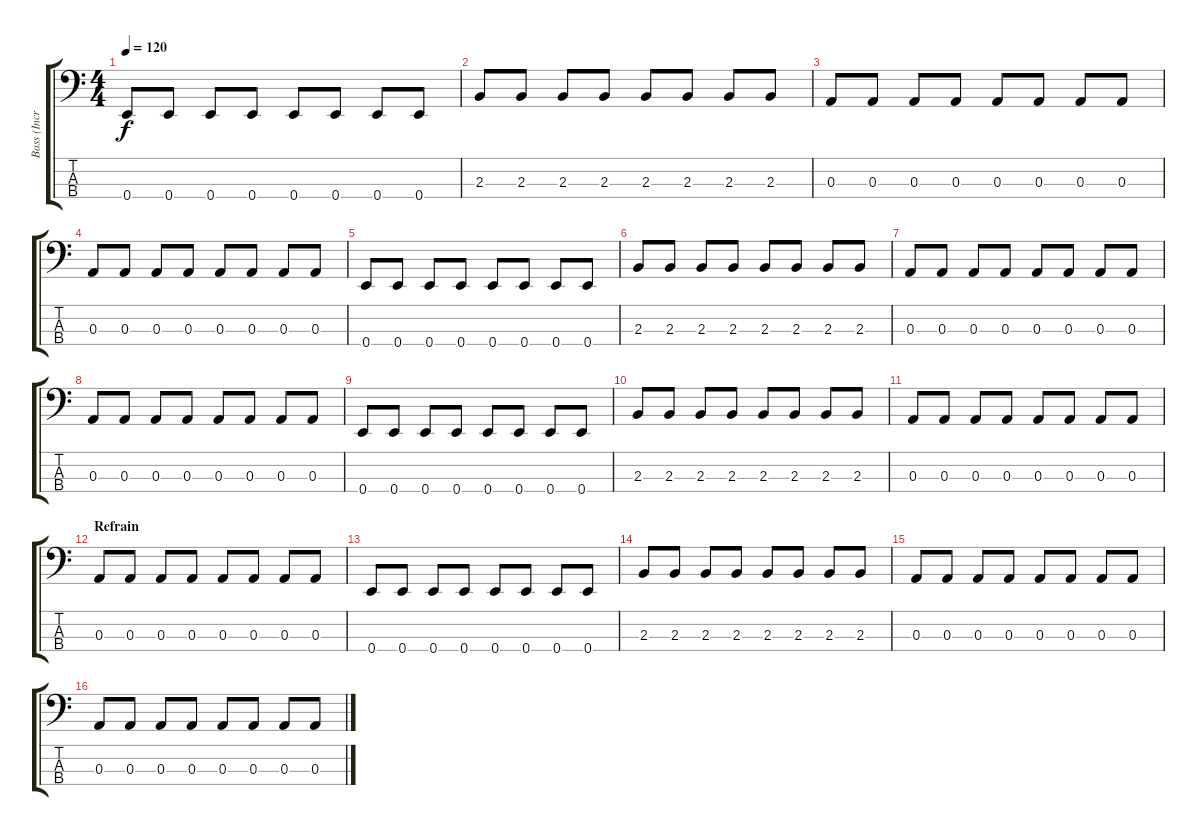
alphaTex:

\track ("Bass (Incredible)" "Bass (Incr") {instrument electricbassfinger}
\staff {score tabs}
\tuning (G2 D2 A1 E1) {hide}
\ts (4 4)
\tempo 120
\clef f4
\ks c
0.4.8{dy f} 0.4.8 0.4.8 0.4.8 0.4.8 0.4.8 0.4.8 0.4.8 |
2.3.8 2.3.8 2.3.8 2.3.8 2.3.8 2.3.8 2.3.8 2.3.8 |
0.3.8 0.3.8 0.3.8 0.3.8 0.3.8 0.3.8 0.3.8 0.3.8 |
0.3.8 0.3.8 0.3.8 0.3.8 0.3.8 0.3.8 0.3.8 0.3.8 |
0.4.8 0.4.8 0.4.8 0.4.8 0.4.8 0.4.8 0.4.8 0.4.8 |
2.3.8 2.3.8 2.3.8 2.3.8 2.3.8 2.3.8 2.3.8 2.3.8 |
0.3.8 0.3.8 0.3.8 0.3.8 0.3.8 0.3.8 0.3.8 0.3.8 |
0.3.8 0.3.8 0.3.8 0.3.8 0.3.8 0.3.8 0.3.8 0.3.8 |
0.4.8 0.4.8 0.4.8 0.4.8 0.4.8 0.4.8 0.4.8 0.4.8 |
2.3.8 2.3.8 2.3.8 2.3.8 2.3.8 2.3.8 2.3.8 2.3.8 |
0.3.8 0.3.8 0.3.8 0.3.8 0.3.8 0.3.8 0.3.8 0.3.8 |
\section ("" "Refrain")
0.3.8 0.3.8 0.3.8 0.3.8 0.3.8 0.3.8 0.3.8 0.3.8 |
0.4.8 0.4.8 0.4.8 0.4.8 0.4.8 0.4.8 0.4.8 0.4.8 |
2.3.8 2.3.8 2.3.8 2.3.8 2.3.8 2.3.8 2.3.8 2.3.8 |
0.3.8 0.3.8 0.3.8 0.3.8 0.3.8 0.3.8 0.3.8 0.3.8 |
0.3.8 0.3.8 0.3.8 0.3.8 0.3.8 0.3.8 0.3.8 0.3.8
